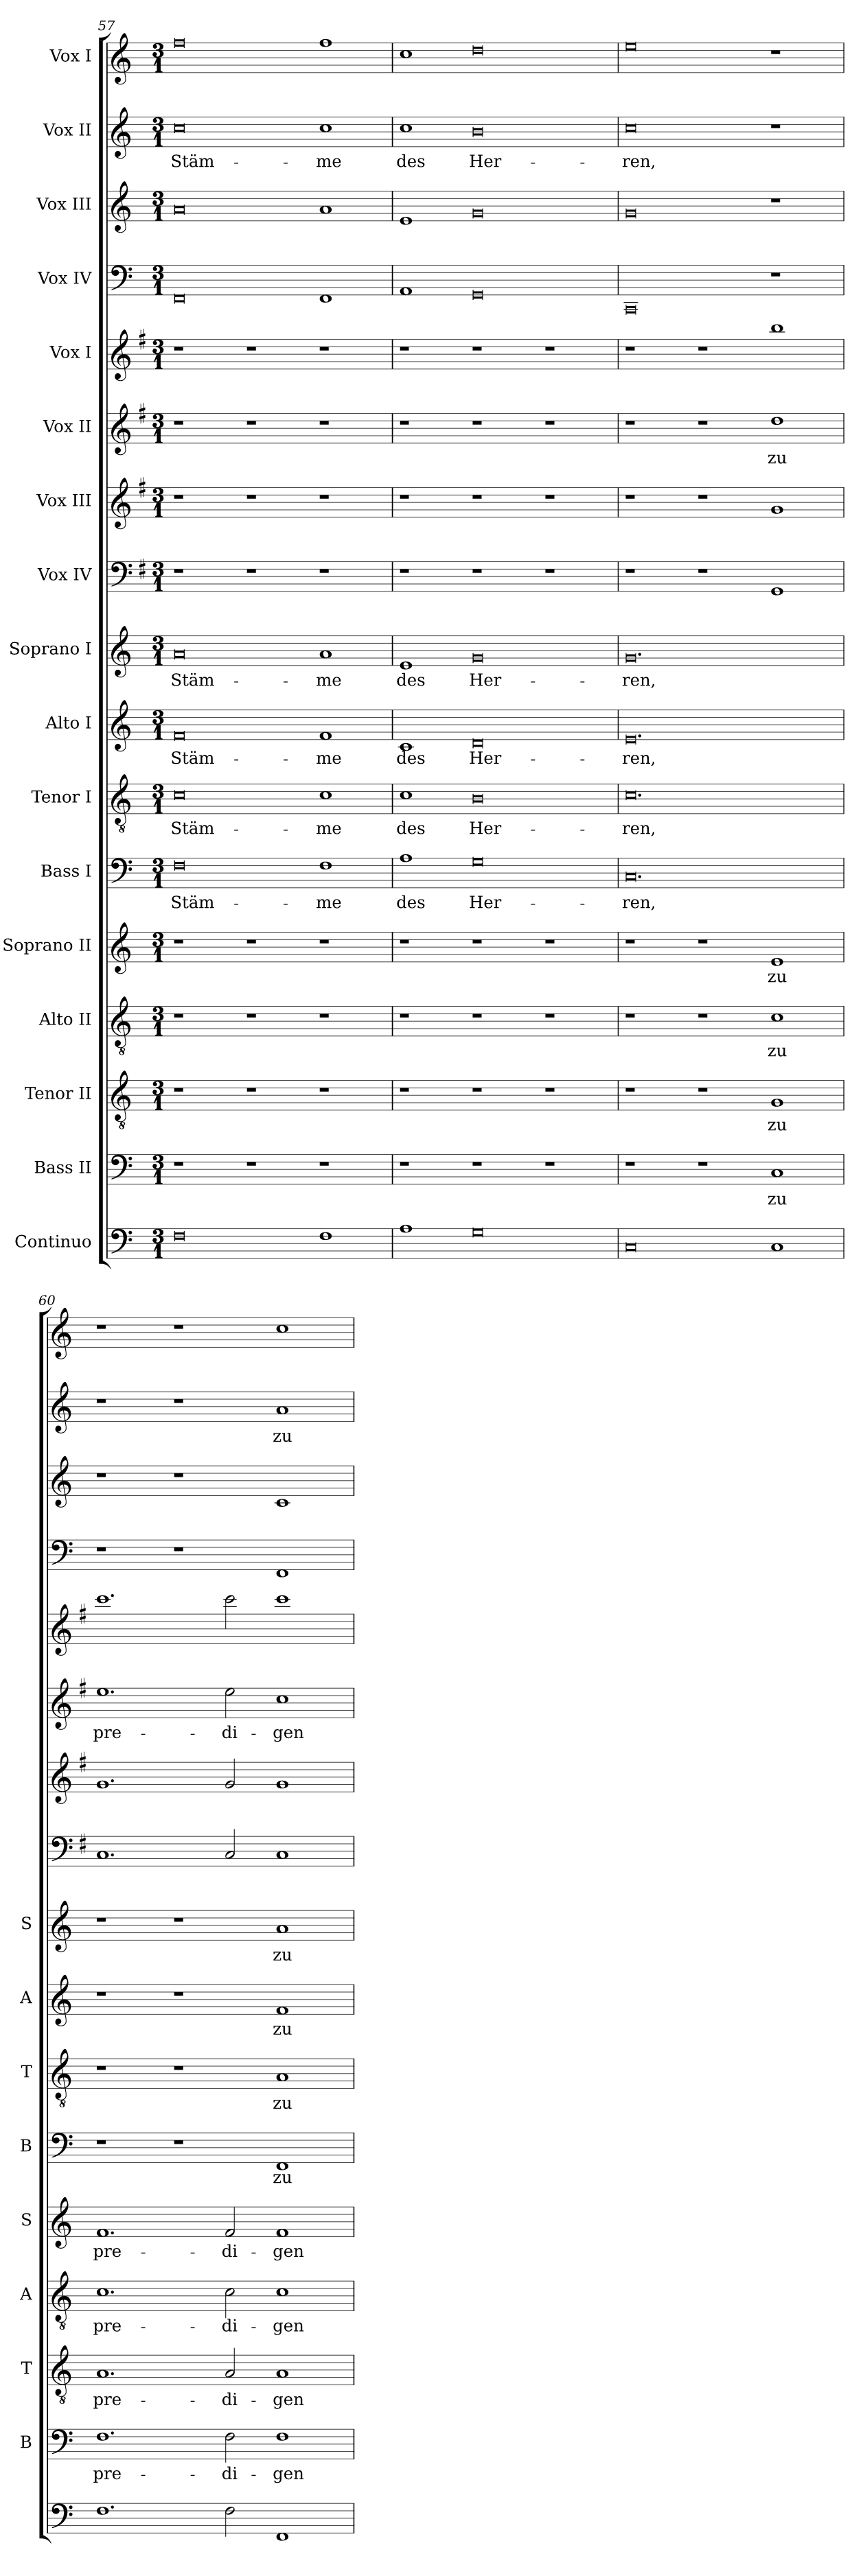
**kern	**kern	**text	**kern	**text	**kern	**text	**kern	**text	**kern	**text	**kern	**text	**kern	**text	**kern	**text	**kern	**kern	**kern	**text	**kern	**kern	**kern	**kern	**text	**kern
*part17	*part16	*part16	*part15	*part15	*part14	*part14	*part13	*part13	*part12	*part12	*part11	*part11	*part10	*part10	*part9	*part9	*part8	*part7	*part6	*part6	*part5	*part4	*part3	*part2	*part2	*part1
*staff17	*staff16	*staff16	*staff15	*staff15	*staff14	*staff14	*staff13	*staff13	*staff12	*staff12	*staff11	*staff11	*staff10	*staff10	*staff9	*staff9	*staff8	*staff7	*staff6	*staff6	*staff5	*staff4	*staff3	*staff2	*staff2	*staff1
*I"Continuo	*I"Bass II	*	*I"Tenor II	*	*I"Alto II	*	*I"Soprano II	*	*I"Bass I	*	*I"Tenor I	*	*I"Alto I	*	*I"Soprano I	*	*I"Vox IV	*I"Vox III	*I"Vox II	*	*I"Vox I	*I"Vox IV	*I"Vox III	*I"Vox II	*	*I"Vox I
*	*I'B	*	*I'T	*	*I'A	*	*I'S	*	*I'B	*	*I'T	*	*I'A	*	*I'S	*	*	*	*	*	*	*	*	*	*	*
*clefF4	*clefF4	*	*clefGv2	*	*clefGv2	*	*clefG2	*	*clefF4	*	*clefGv2	*	*clefG2	*	*clefG2	*	*clefF4	*clefG2	*clefG2	*	*clefG2	*clefF4	*clefG2	*clefG2	*	*clefG2
*	*	*	*	*	*	*	*	*	*	*	*	*	*	*	*	*	*ITrd4c7	*ITrd4c7	*ITrd4c7	*	*ITrd4c7	*	*	*	*	*
*k[]	*k[]	*	*k[]	*	*k[]	*	*k[]	*	*k[]	*	*k[]	*	*k[]	*	*k[]	*	*k[]	*k[]	*k[]	*	*k[]	*k[]	*k[]	*k[]	*	*k[]
*C:	*C:	*	*C:	*	*C:	*	*C:	*	*C:	*	*C:	*	*C:	*	*C:	*	*C:	*C:	*C:	*	*C:	*C:	*C:	*C:	*	*C:
*M3/1	*M3/1	*	*M3/1	*	*M3/1	*	*M3/1	*	*M3/1	*	*M3/1	*	*M3/1	*	*M3/1	*	*M3/1	*M3/1	*M3/1	*	*M3/1	*M3/1	*M3/1	*M3/1	*	*M3/1
=57	=57	=57	=57	=57	=57	=57	=57	=57	=57	=57	=57	=57	=57	=57	=57	=57	=57	=57	=57	=57	=57	=57	=57	=57	=57	=57
!	!	!	!	!	!	!	!	!	!	!LO:LY:b	!	!LO:LY:b	!	!LO:LY:b	!	!LO:LY:b	!	!	!	!	!	!	!	!	!LO:LY:b	!
0F	1r	.	1r	.	1r	.	1r	.	0F	Stäm-	0c	Stäm-	0f	Stäm-	0a	Stäm-	1r	1r	1r	.	1r	0FF	0a	0cc	Stäm-	0ff
.	1r	.	1r	.	1r	.	1r	.	.	.	.	.	.	.	.	.	1r	1r	1r	.	1r	.	.	.	.	.
!	!	!	!	!	!	!	!	!	!	!LO:LY:b	!	!LO:LY:b	!	!LO:LY:b	!	!LO:LY:b	!	!	!	!	!	!	!	!	!LO:LY:b	!
1F	1r	.	1r	.	1r	.	1r	.	1F	-me	1c	-me	1f	-me	1a	-me	1r	1r	1r	.	1r	1FF	1a	1cc	-me	1ff
=58	=58	=58	=58	=58	=58	=58	=58	=58	=58	=58	=58	=58	=58	=58	=58	=58	=58	=58	=58	=58	=58	=58	=58	=58	=58	=58
!	!	!	!	!	!	!	!	!	!	!LO:LY:b	!	!LO:LY:b	!	!LO:LY:b	!	!LO:LY:b	!	!	!	!	!	!	!	!	!LO:LY:b	!
1A	1r	.	1r	.	1r	.	1r	.	1A	des	1c	des	1c	des	1e	des	1r	1r	1r	.	1r	1AA	1e	1cc	des	1cc
!	!	!	!	!	!	!	!	!	!	!LO:LY:b	!	!LO:LY:b	!	!LO:LY:b	!	!LO:LY:b	!	!	!	!	!	!	!	!	!LO:LY:b	!
0G	1r	.	1r	.	1r	.	1r	.	0G	Her-	0B	Her-	0d	Her-	0g	Her-	1r	1r	1r	.	1r	0GG	0g	0b	Her-	0dd
.	1r	.	1r	.	1r	.	1r	.	.	.	.	.	.	.	.	.	1r	1r	1r	.	1r	.	.	.	.	.
=59	=59	=59	=59	=59	=59	=59	=59	=59	=59	=59	=59	=59	=59	=59	=59	=59	=59	=59	=59	=59	=59	=59	=59	=59	=59	=59
!	!	!	!	!	!	!	!	!	!	!LO:LY:b	!	!LO:LY:b	!	!LO:LY:b	!	!LO:LY:b	!	!	!	!	!	!	!	!	!LO:LY:b	!
0C	1r	.	1r	.	1r	.	1r	.	0.C	-ren,	0.c	-ren,	0.e	-ren,	0.g	-ren,	1r	1r	1r	.	1r	0CC	0g	0cc	-ren,	0ee
.	1r	.	1r	.	1r	.	1r	.	.	.	.	.	.	.	.	.	1r	1r	1r	.	1r	.	.	.	.	.
!	!	!LO:LY:b	!	!LO:LY:b	!	!LO:LY:b	!	!LO:LY:b	!	!	!	!	!	!	!	!	!	!	!	!LO:LY:b	!	!	!	!	!	!
1C	1C	zu	1G	zu	1c	zu	1e	zu	.	.	.	.	.	.	.	.	1CC	1c	1g	zu	1ee	1r	1r	1r	.	1r
=60	=60	=60	=60	=60	=60	=60	=60	=60	=60	=60	=60	=60	=60	=60	=60	=60	=60	=60	=60	=60	=60	=60	=60	=60	=60	=60
!	!	!LO:LY:b	!	!LO:LY:b	!	!LO:LY:b	!	!LO:LY:b	!	!	!	!	!	!	!	!	!	!	!	!LO:LY:b	!	!	!	!	!	!
1.F	1.F	pre-	1.A	pre-	1.c	pre-	1.f	pre-	1r	.	1r	.	1r	.	1r	.	1.FF	1.c	1.a	pre-	1.ff	1r	1r	1r	.	1r
.	.	.	.	.	.	.	.	.	1r	.	1r	.	1r	.	1r	.	.	.	.	.	.	1r	1r	1r	.	1r
!	!	!LO:LY:b	!	!LO:LY:b	!	!LO:LY:b	!	!LO:LY:b	!	!	!	!	!	!	!	!	!	!	!	!LO:LY:b	!	!	!	!	!	!
2F	2F	-di-	2A	-di-	2c	-di-	2f	-di-	.	.	.	.	.	.	.	.	2FF	2c	2a	-di-	2ff	.	.	.	.	.
!	!	!LO:LY:b	!	!LO:LY:b	!	!LO:LY:b	!	!LO:LY:b	!	!LO:LY:b	!	!LO:LY:b	!	!LO:LY:b	!	!LO:LY:b	!	!	!	!LO:LY:b	!	!	!	!	!LO:LY:b	!
1FF	1F	-gen	1A	-gen	1c	-gen	1f	-gen	1FF	zu	1A	zu	1f	zu	1a	zu	1FF	1c	1f	-gen	1ff	1FF	1c	1a	zu	1cc
=	=	=	=	=	=	=	=	=	=	=	=	=	=	=	=	=	=	=	=	=	=	=	=	=	=	=
*-	*-	*-	*-	*-	*-	*-	*-	*-	*-	*-	*-	*-	*-	*-	*-	*-	*-	*-	*-	*-	*-	*-	*-	*-	*-	*-
